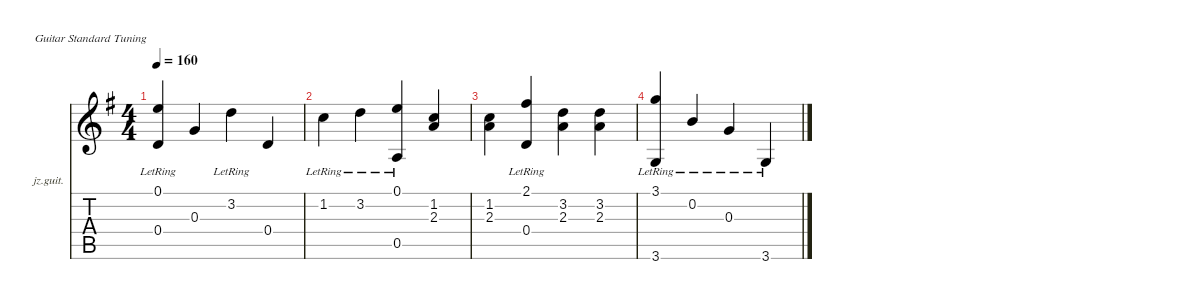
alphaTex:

\defaultSystemsLayout 4
\hideDynamics
\bracketExtendMode nobrackets
\firstSystemTrackNameOrientation horizontal
\otherSystemsTrackNameOrientation horizontal
\track ("Гитара" "jz.guit.") {instrument electricguitarjazz}
\staff {score tabs}
\tuning (E4 B3 G3 D3 A2 E2)
\ts (4 4)
\tempo 160
\clef g2
\ks g
(0.1{lr acc forcenatural} 0.4{acc forcenatural}).4{dy f beam Up} 0.3{acc forcenatural}.4{beam Up} 3.2{lr acc forcenatural}.4{beam Down} 0.4{acc forcenatural}.4{beam Up} |
1.2{lr acc forcenatural}.4{beam Down} 3.2{lr acc forcenatural}.4{beam Down} (0.1{lr acc forcenatural} 0.5{lr acc forcenatural}).4{beam Up} (1.2{acc forcenatural} 2.3{acc forcenatural}).4{beam Up} |
(1.2{acc forcenatural} 2.3{acc forcenatural}).4{beam Down} (2.1{lr acc #} 0.4{lr acc forcenatural}).4{beam Up} (3.2{acc forcenatural} 2.3{acc forcenatural}).4{beam Down} (3.2{acc forcenatural} 2.3{acc forcenatural}).4{beam Down} |
(3.1{lr acc forcenatural} 3.6{lr acc forcenatural}).4{beam Up} 0.2{lr acc forcenatural}.4{beam Up} 0.3{lr acc forcenatural}.4{beam Up} 3.6{lr acc forcenatural}.4{beam Up}
